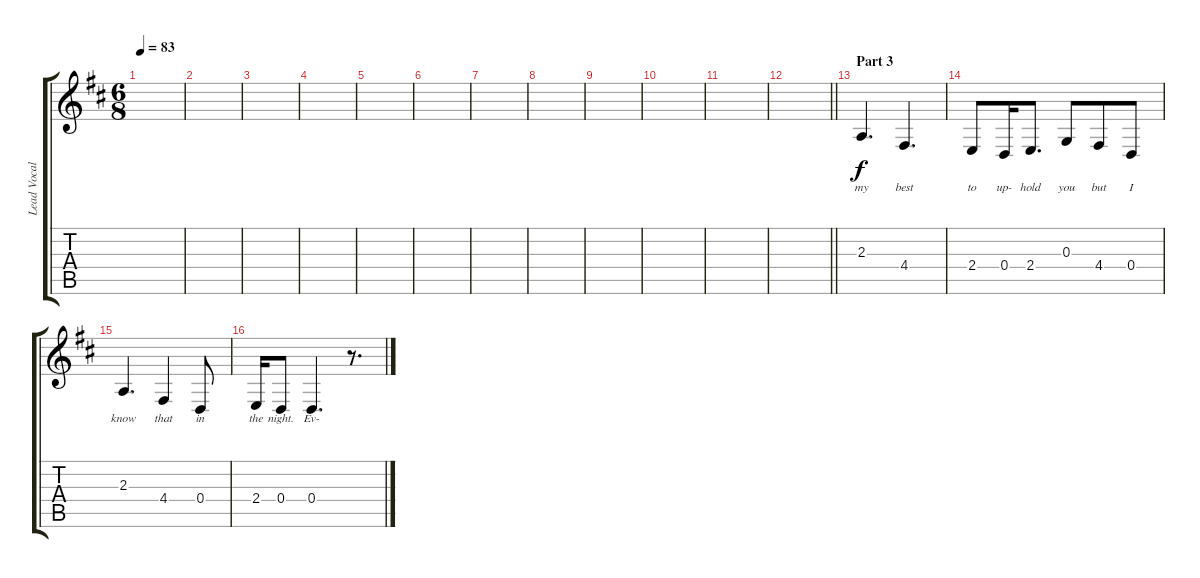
\track ("Lead Vocals - Simon Neil" "Lead Vocal") {instrument altosax}
\staff {score tabs}
\tuning (E4 B3 G3 D3 A2 E2) {hide}
\ts (6 8)
\tempo 83
\clef g2
\ks d
|
|
|
|
|
|
|
|
|
|
|
\barLineRight lightlight
|
\section ("" "Part 3")
2.3.4{d lyrics (0 "my") lyrics (1 "") lyrics (2 "") lyrics (3 "") lyrics (4 "")} 4.4.4{d lyrics (0 "best") lyrics (1 "") lyrics (2 "") lyrics (3 "") lyrics (4 "")} |
2.4.8{lyrics (0 "to") lyrics (1 "") lyrics (2 "") lyrics (3 "") lyrics (4 "")} 0.4.16{lyrics (0 "up-") lyrics (1 "") lyrics (2 "") lyrics (3 "") lyrics (4 "")} 2.4.8{d lyrics (0 "hold") lyrics (1 "") lyrics (2 "") lyrics (3 "") lyrics (4 "")} 0.3.8{lyrics (0 "you") lyrics (1 "") lyrics (2 "") lyrics (3 "") lyrics (4 "")} 4.4.8{lyrics (0 "but") lyrics (1 "") lyrics (2 "") lyrics (3 "") lyrics (4 "")} 0.4.8{lyrics (0 "I") lyrics (1 "") lyrics (2 "") lyrics (3 "") lyrics (4 "")} |
2.3.4{d lyrics (0 "know") lyrics (1 "") lyrics (2 "") lyrics (3 "") lyrics (4 "")} 4.4.4{lyrics (0 "that") lyrics (1 "") lyrics (2 "") lyrics (3 "") lyrics (4 "")} 0.4.8{lyrics (0 "in") lyrics (1 "") lyrics (2 "") lyrics (3 "") lyrics (4 "")} |
2.4.16{lyrics (0 "the") lyrics (1 "") lyrics (2 "") lyrics (3 "") lyrics (4 "")} 0.4.8{lyrics (0 "night.") lyrics (1 "") lyrics (2 "") lyrics (3 "") lyrics (4 "")} 0.4.4{d lyrics (0 "Ev-") lyrics (1 "") lyrics (2 "") lyrics (3 "") lyrics (4 "")} r.8{d}
